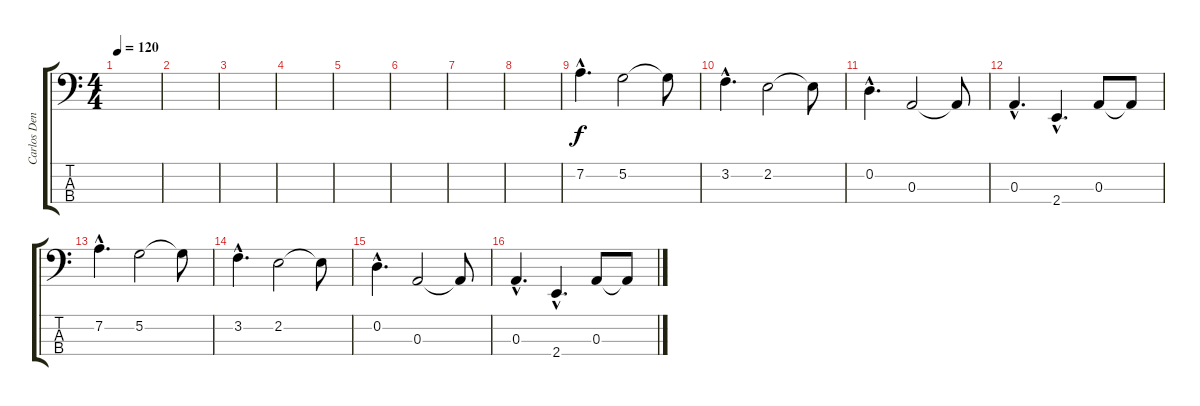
\track ("Carlos Dengler" "Carlos Den") {instrument electricbasspick}
\staff {score tabs}
\tuning (G2 D2 A1 D1) {hide}
\ts (4 4)
\tempo 120
\clef f4
\ks c
|
|
|
|
|
|
|
|
7.2{hac}.4{d} 5.2.2 5.2{t}.8 |
3.2{hac}.4{d} 2.2.2 2.2{t}.8 |
0.2{hac}.4{d} 0.3.2 0.3{t}.8 |
0.3{hac}.4{d} 2.4{hac}.4{d} 0.3.8 0.3{t}.8 |
7.2{hac}.4{d} 5.2.2 5.2{t}.8 |
3.2{hac}.4{d} 2.2.2 2.2{t}.8 |
0.2{hac}.4{d} 0.3.2 0.3{t}.8 |
0.3{hac}.4{d} 2.4{hac}.4{d} 0.3.8 0.3{t}.8
